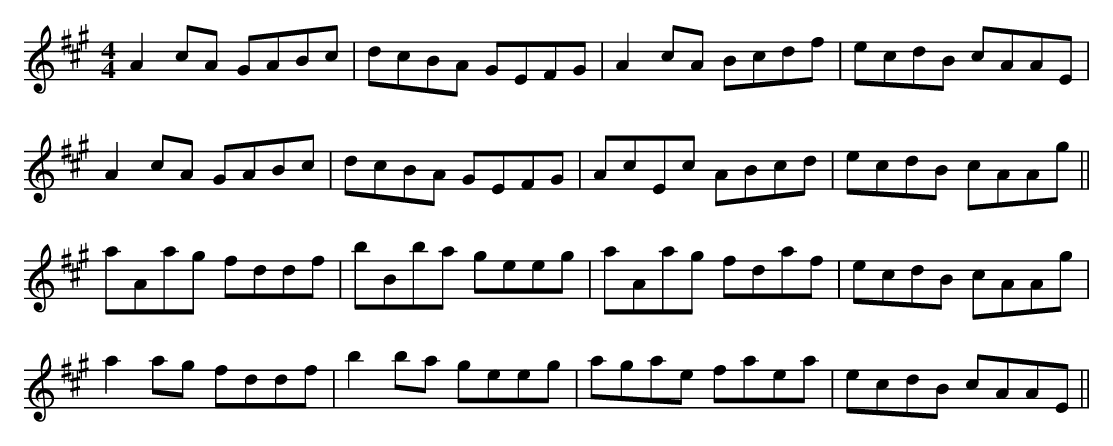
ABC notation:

X:1
M:4/4
K:A
A2cA GABc|dcBA GEFG|A2cA Bcdf|ecdB cAAE|
A2cA GABc|dcBA GEFG|AcEc ABcd|ecdB cAAg||
aAag fddf|bBba geeg|aAag fdaf|ecdB cAAg|
a2ag fddf|b2ba geeg|agae faea|ecdB cAAE||
